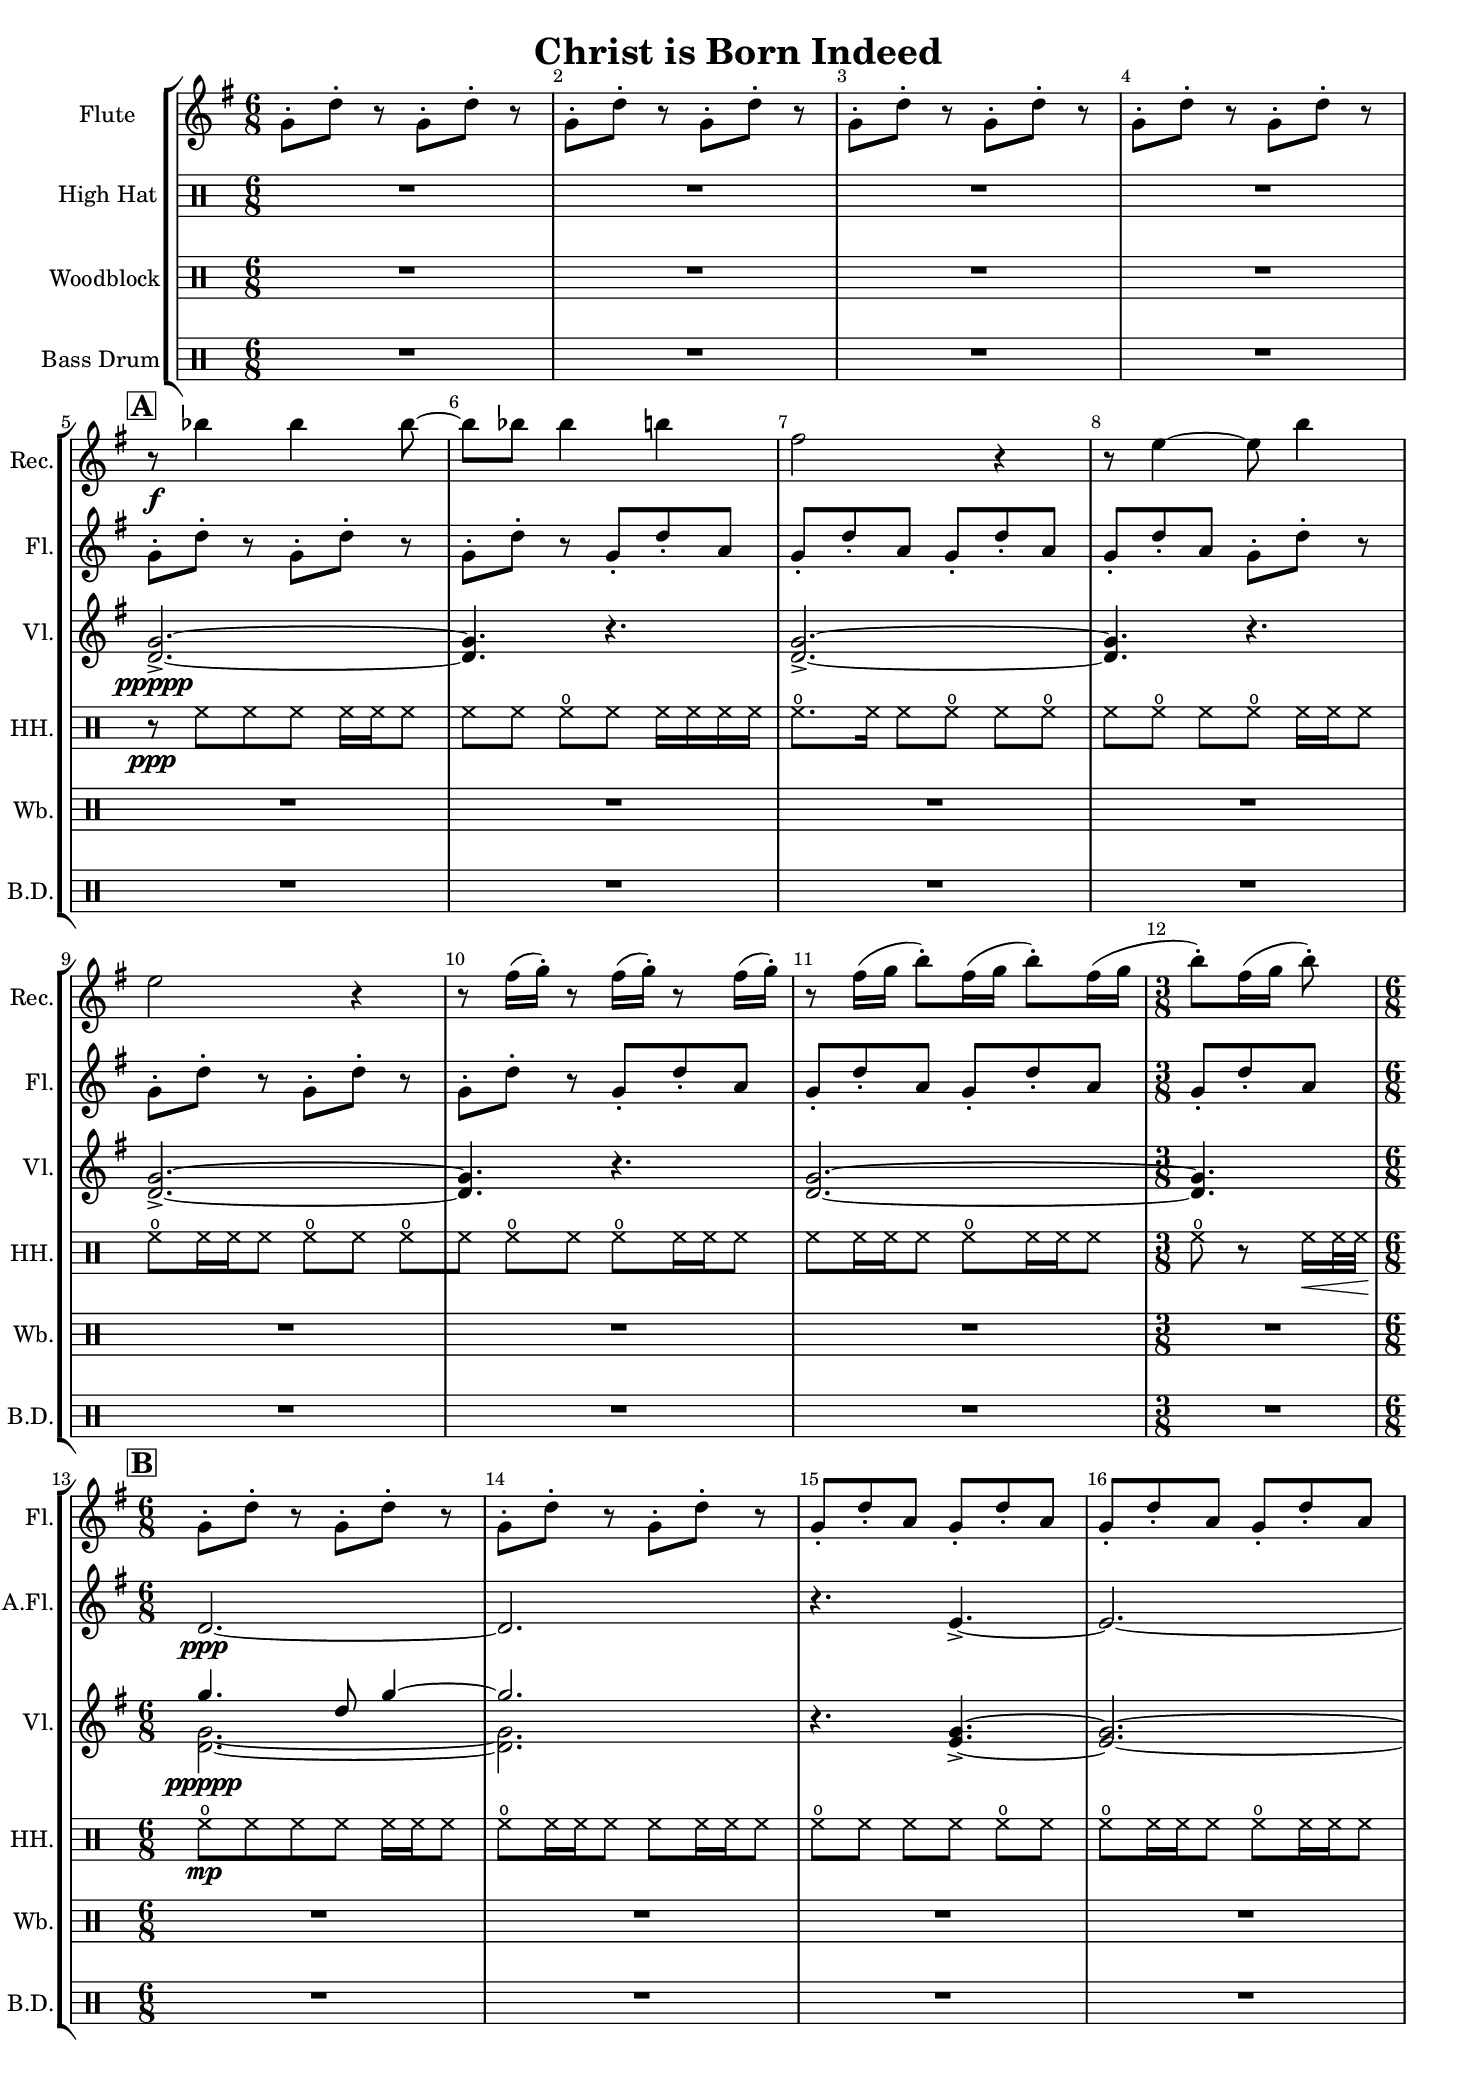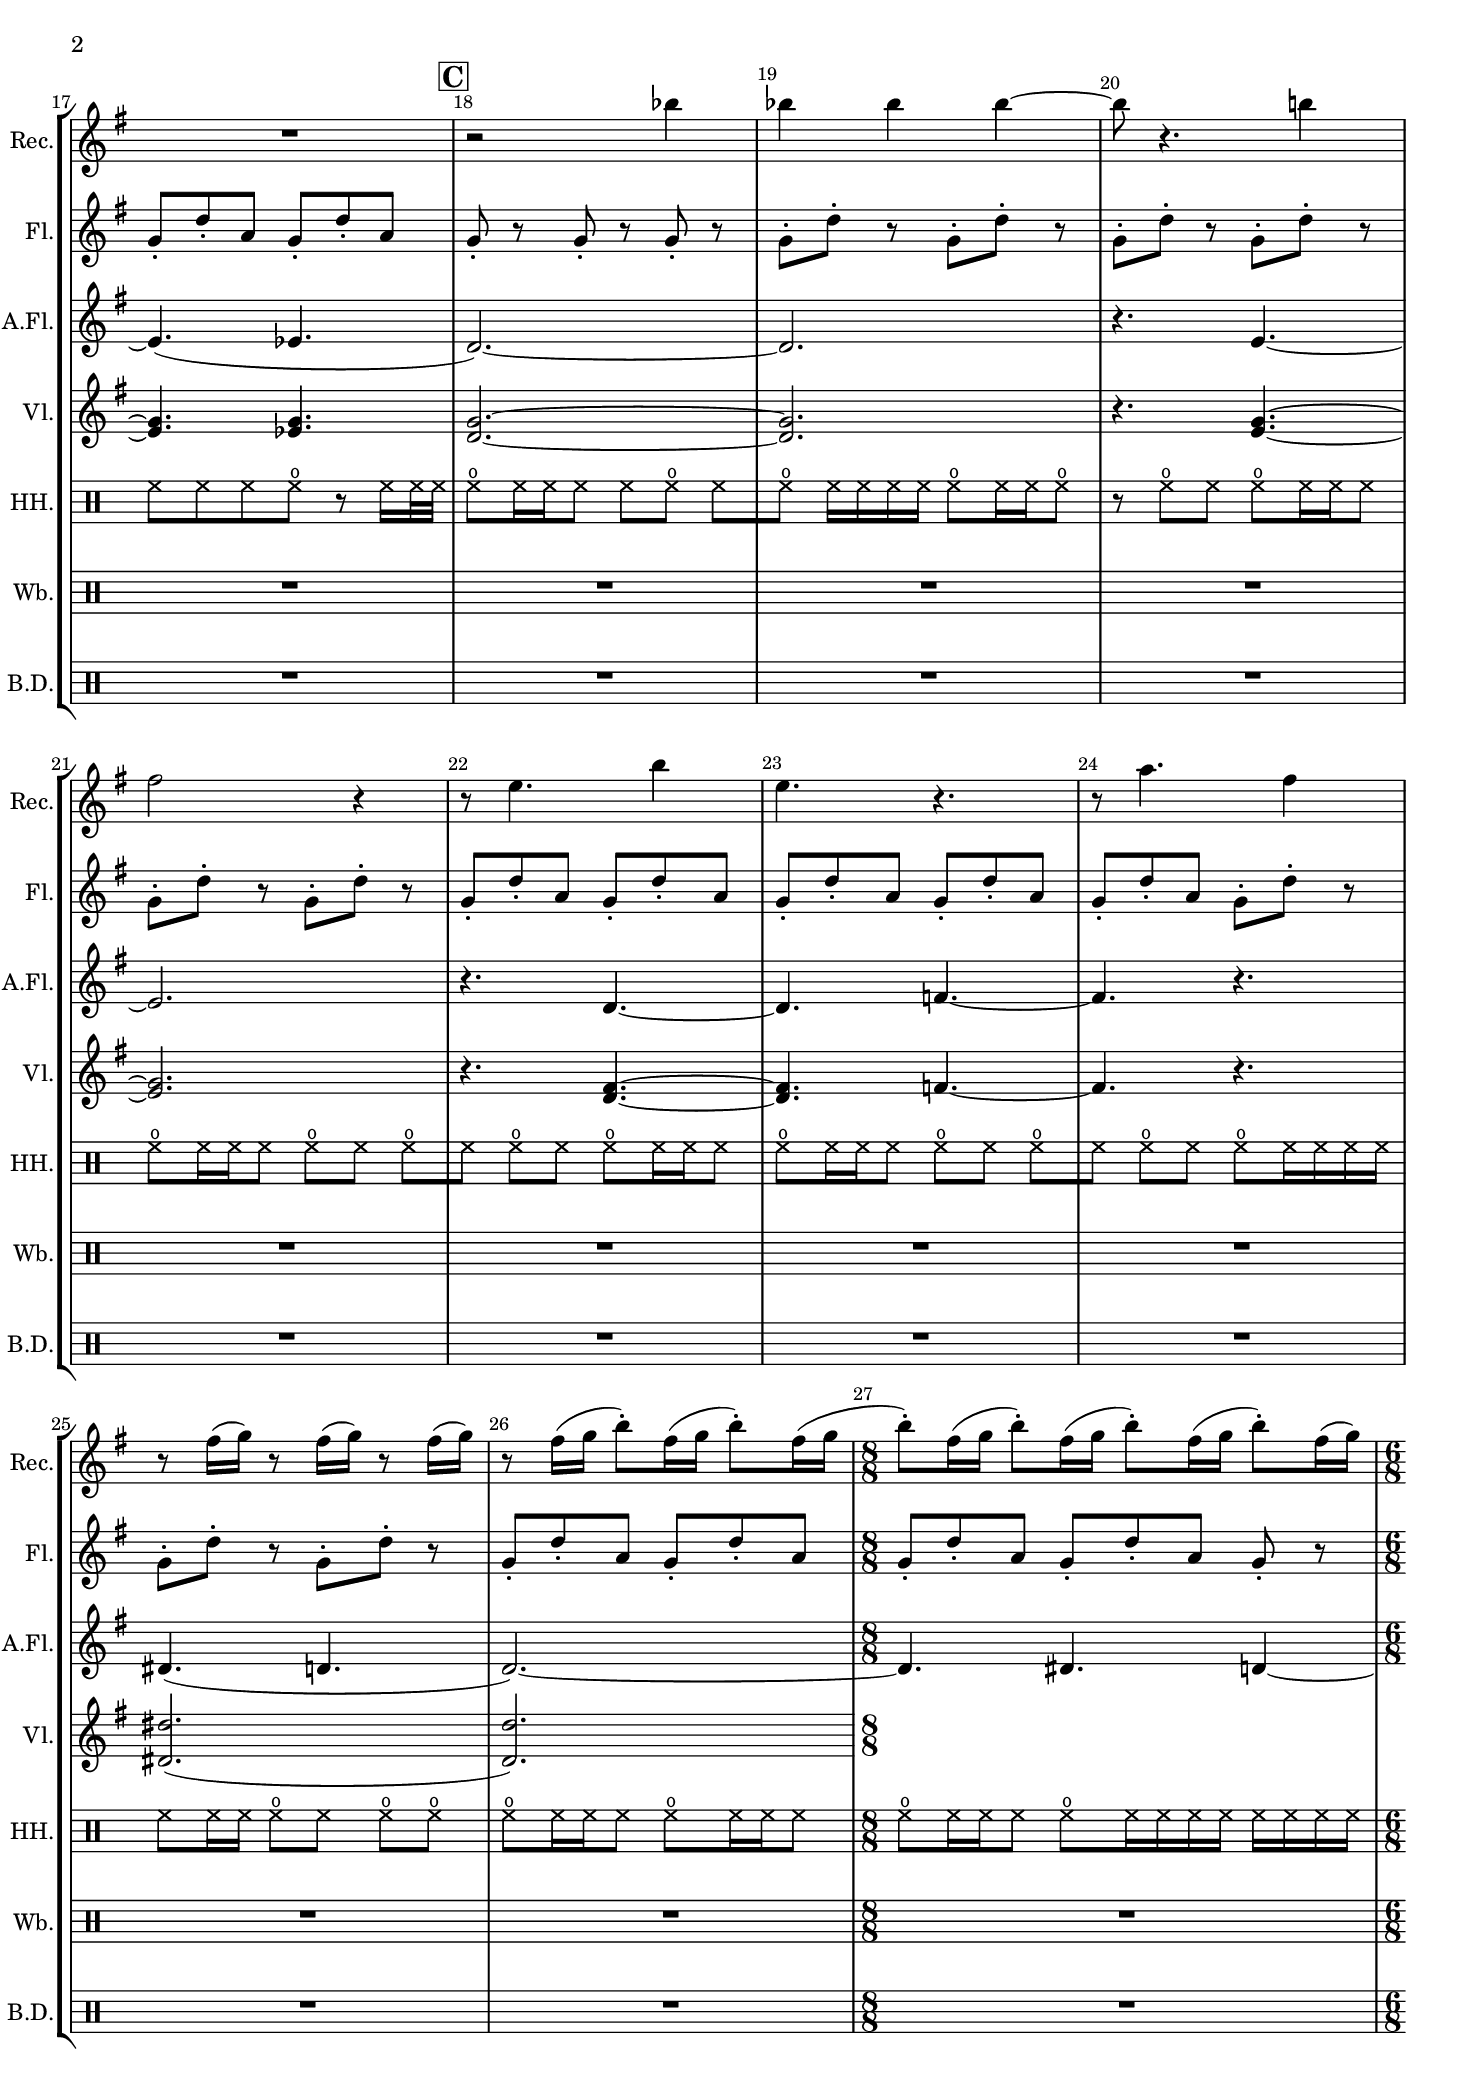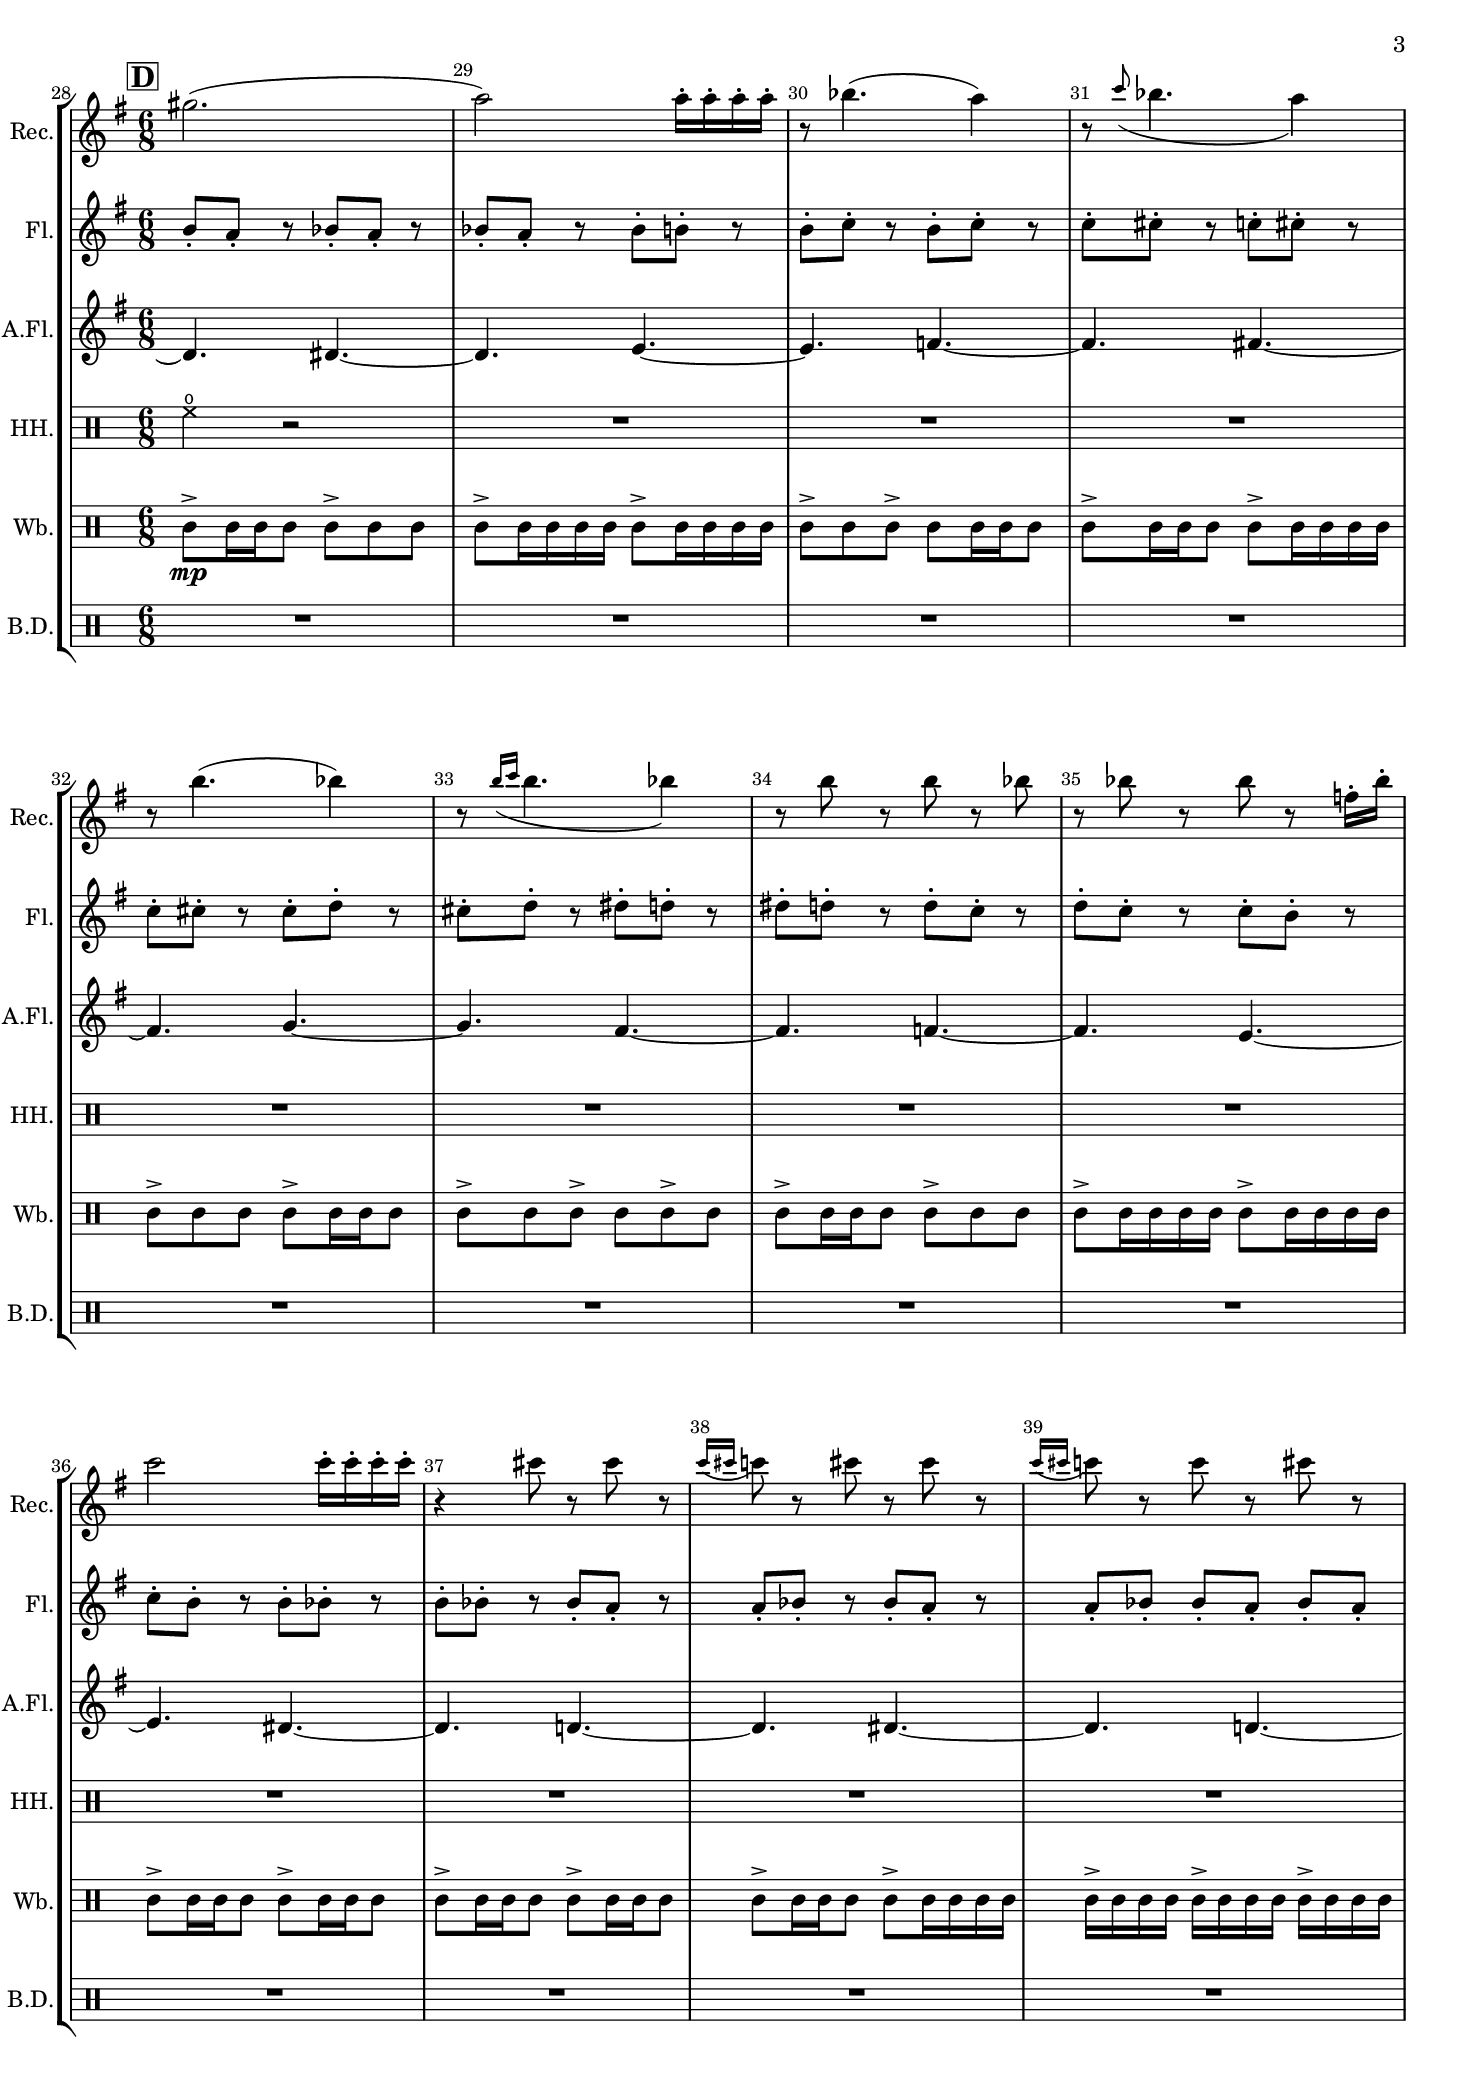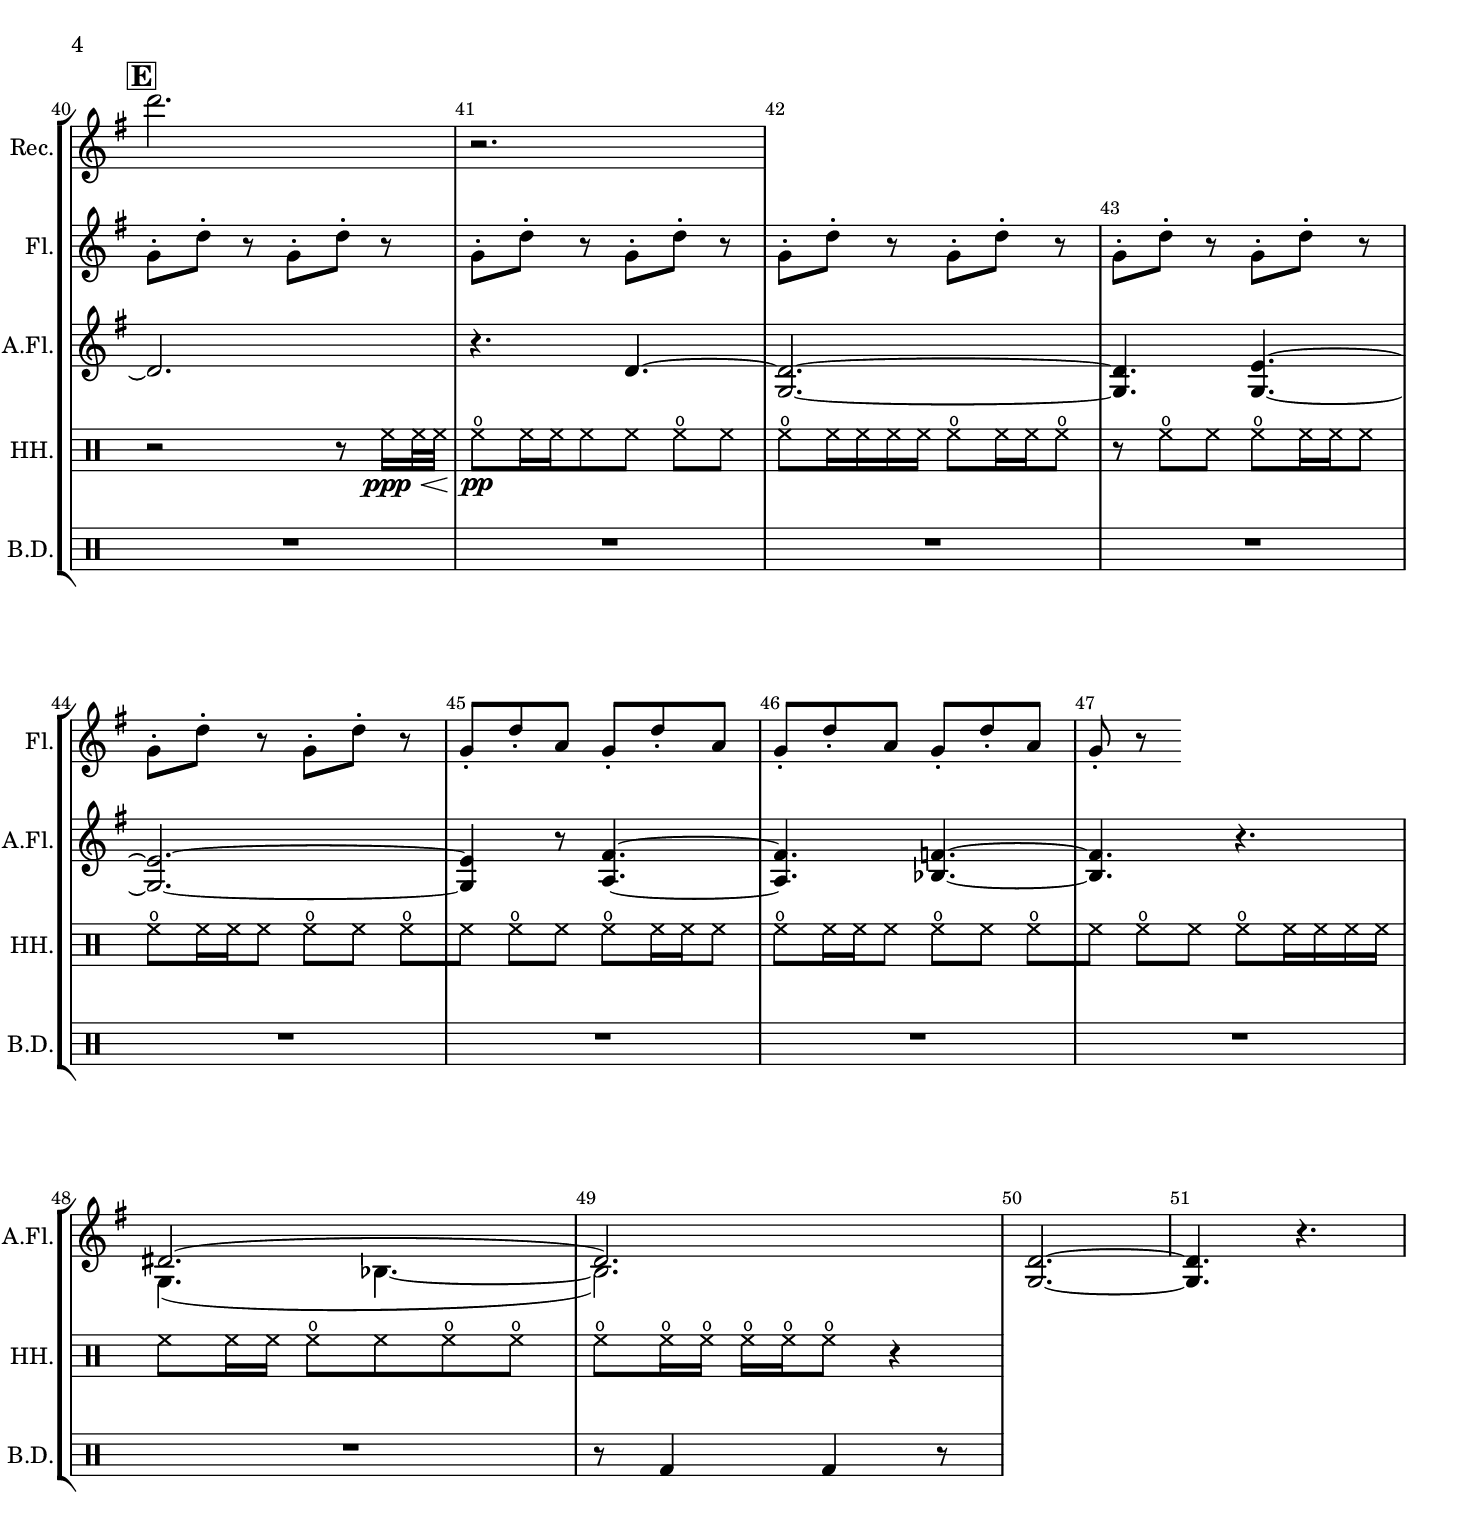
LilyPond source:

\version "2.20.0"  % necessary for upgrading to future LilyPond versions.

#(set-default-paper-size "b4")

\header{
  title = "Christ is Born Indeed"
}

\score {
  \layout {
    \context {
      \RemoveEmptyStaffContext
      \override VerticalAxisGroup.remove-first = ##t
    }
  }

  \midi {
    \tempo 4 = 124
  }

  \new StaffGroup <<
    \new Staff \with {
      instrumentName = "Recorder"
      shortInstrumentName = "Rec."
      midiInstrument = #"recorder"
    } \relative c''' {
      \override Score.BarNumber.break-visibility = ##(#f #t #t)
      \set Score.markFormatter = #format-mark-box-alphabet

      \key g \major
      \clef treble
      \time 6/8
      \repeat unfold 4 { R2. }
      \break

      % 5 // A
      \mark \default
      r8\f bes4 bes bes8~
      bes8 bes8 bes4 b4
      fis2 r4
      r8 e4~ e8 b'4
      \break
      
      % 9
      e,2 r4
      \repeat unfold 3 { r8 fis16( g-.) }
      r8 fis16([ g] b8-.[) fis16( g] b8-.[) fis16( g]
      \time 3/8
      b8-.)[ fis16( g] b8-.)
      \break
      
      % 13 // B
      \mark \default
      \time 6/8
      \repeat unfold 5 { R2. }

      % 18 // C
      \mark \default
      r2 bes4
      % 19
      bes4 bes bes~
      % 20
      bes8 r4. b4
      % 21
      fis2 r4
      % 22
      r8 e4. b'4
      % 23
      e,4. r4.
      % 24
      r8 a4. fis4
      \break

      % 25
      \repeat unfold 3 { r8 fis16([ g]) }
      % 26
      r8 fis16([ g] b8-.[) fis16( g] b8-.[) fis16( g]
      % 27
      \time 8/8
      b8-.[) fis16( g] b8-.[) fis16( g] b8-.[) fis16( g] b8-.[) fis16( g])
      \break

      % 28 // D
      \mark \default
      \time 6/8
      gis2.(
      % 29
      a2) a16-. a-. a-. a-.
      % 30
      r8 bes4.( a4)
      % 31
      r8 \grace c8( bes4. a4)
      \break
      
      % 32
      r8 b4.( bes4)
      % 33
      r8 \grace { b16( c } b4. bes4)
      % 34
      r8 b r b8 r bes
      % 35
      r bes r bes r f16-. bes-.
      \break

      % 36
      c2 c16-. c-. c-. c-.
      % 37
      r4 cis8 r cis r
      % 38
      \grace { c16( cis } c8) r cis8 r cis r
      % 39
      \grace { c16( cis } c8) r c r cis r
      \break
      
      % 40 // E
      \mark \default
      d2.
      r2.
    } 
    % End Recorder

    \new Staff \with {
      instrumentName = "Flute"
      shortInstrumentName = "Fl."
      midiInstrument = #"flute"
    } \relative c'' {
      \key g \major
      \clef treble
      \time 6/8
      \repeat unfold 11 { g8-.[ d'-.] r }
      \repeat unfold 4 { g,-. d'-. a }
      % 9
      \repeat unfold 4 { g-.[ d'-.] r }
      \repeat unfold 4 { g,-. d'-. a }

      % 13 // B
      \repeat unfold 4 { g-.[ d'-.] r }
      \repeat unfold 6 { g,-. d'-. a }
      g8-. r g-. r g-. r
      \repeat unfold 6 { g-.[ d'-.] r }
      \repeat unfold 5 { g,-. d'-. a }
      \repeat unfold 3 { g-.[ d'-.] r }
      % 26
      \repeat unfold 4 { g,-.[ d'-. a] }
      g-. r 
      \break

      % 28 // D
      b8-. a-. r bes-. a-. r
      % 29
      bes-. a-. r bes-. b-. r
      % 30
      b-. c-. r b-. c-. r 
      % 21
      c-. cis-. r c-. cis-. r
      % 32
      c-. cis-. r cis-. d-. r
      % 33
      cis-. d-. r dis-. d-. r
      % 34
      dis-. d-. r d-. c-. r
      % 35
      d-. c-. r c-. b-. r
      \break
      
      % 36
      c-. b-. r b-. bes-. r
      % 37
      b-. bes-. r bes-. a-. r
      % 38
      a-. bes-. r bes-. a-. r
      % 39
      a8-.[ bes-.] bes8-.[ a-.] bes8-.[ a-.]

      % 40 // E
      \repeat unfold 10 { g8-.[ d'-.] r }
      \repeat unfold 4 { g,-.[ d'-. a] }
      % 47
      g-. r
    }
    % End Flute

    \new Staff \with {
      instrumentName = "Alto Flute"
      shortInstrumentName = "A.Fl."
      midiInstrument = #"flute"
    } \relative c' {
      \key g \major
      R1 * 6/8 * 11
      % 12
      R1 * 3/8
      
      % 13 // B
      \time 6/8
      d2.~\ppp
      d
      % 15
      r4. e4.->~
      e2.~

      % 17
      e4.( ees
      % 18 // C
      d2.)~
      % 19
      d2.
      % 20
      r4. e~
      
      % 21
      e2.
      % 22
      r4. d4.~
      % 23
      d4. f~
      % 24
      f4. r

      % 25
      dis4.( d
      d2.)~

      % 27
      \time 8/8
      d4. dis4. d4~

      % 28 // D
      d4. dis~
      % 29
      dis4. e~
      % 30
      e f~
      % 31
      f fis~

      % 32
      fis g~
      g fis~
      fis f~
      f e~

      % 36
      e dis~
      dis d~
      d dis~
      dis d~

      % 40 // E
      d2.
      r4. d^~
      % 42
      <d g,>2.~
      <d g,>4. <e g,>~
      \break
      
      % 44
      <e g,>2.~
      % 45
      <e g,>4 r8 <fis a,>4.~
      % 46
      <fis a,>4. <f bes,>~
      % 47
      <f bes,> r4.
      \break

      <<
        \relative {
          % 48
          dis'2.(
          % 49
          d)~
        }
        \\
        \relative {
          % 48
          g4.( bes~
          % 49
          bes2.)
        }
      >>
      % 50
      <d g,>~
      <d g,>4. r
    }

    \new Staff \with {
      instrumentName = "Violin"
      shortInstrumentName = "Vl."
      midiInstrument = #"violin"
    } \relative c'' {
      \key g \major
      \repeat unfold 4 { R2. }
      % 5 // A
      <g d>2.->\ppppp~
      <g d>4. r
      <g d>2.->~
      <g d>4. r
      % 9
      <g d>2.->~
      <g d>4. r
      <g d>2.~
      % 12
      \time 3/8
      <g d>4.

      % 13 // B
      <<
        \relative {
          \stemUp g''4.\ppppp d8 g4~
          % 14
          g2.
        }
        \\
        \relative {
          <g' d>2._~
          % 14
          <g d>2.
        }
      >>
      % 15
      r4.
      <g e>->~
      <g e>2.~
      \break

      % 17
      <g e>4. <g ees>4.
      % 18 // C
      <g d>2.~
      % 19
      <g d>2.

      % 20
      r4. <g e>~
      % 21
      <g e>2.
      % 22
      r4. <fis d>4.~
      % 23
      <fis d> <f>~
      % 24
      <f> r
      % 25
      <dis' dis,>2.(
      % 26
      <d d,>)
    }
    % End Violin

    \new DrumStaff \with {
      instrumentName = "High Hat"
      shortInstrumentName = "HH."
    } \drummode {
      \repeat unfold 4 { R2. }
      % 5 // A
      r8\ppp hihat8[ hh hh] hh16 hh hh8
      % 6
      hh8[ hh8] openhihat[ hh] hh16[ hh hh hh]
      % 7
      openhihat8.[ hh16] hh8[ openhihat]
      \repeat unfold 3 { hh[ openhihat] }
      hh16 hh hh8
      % 9
      openhihat8[ hh16 hh hh8] openhihat[ hh] openhihat[
      % 10
      hh8] openhihat[ hh8] openhihat[ hh16 hh hh8]
      % 11
      hh[ hh16 hh hh8] openhihat[ hh16 hh16 hh8]
      % 12
      openhihat r8 hh16\< hh32 hh\!

      % 13 // B
      openhihat8[\mp hh8 hh hh ] hh16 hh hh8
      
      % 14
      openhihat8[ hh16 hh hh8] hh[ hh16 hh hh8]
      % 15
      openhihat[ hh] hh[ hh] openhihat[ hh]
      % 16
      openhihat[ hh16 hh hh8] openhihat8[ hh16 hh hh8]
      % 17
      hh[ hh hh openhihat] r8 hh16 hh32 hh

      % 18 // C
      openhihat8[ hh16 hh hh8] hh[ openhihat] hh[ openhihat]
      % 19
      hh16[ hh hh hh] openhihat8[ hh16 hh openhihat8]
      % 20
      r8 openhihat[ hh] openhihat[ hh16 hh hh8]
      % 21
      openhihat8[ hh16 hh hh8] openhihat[ hh] openhihat[
      % 22
      hh] openhihat[ hh] openhihat[ hh16 hh hh8]
      % 23
      openhihat8[ hh16 hh hh8] openhihat[ hh] openhihat[
      % 24
      hh] openhihat[ hh] openhihat[ hh16 hh16 hh16 hh16]
      % 25
      hh8[ hh16 hh] openhihat8[ hh] openhihat openhihat
      % 26
      openhihat[ hh16 hh hh8] openhihat[ hh16 hh hh8]
      % 27
      \time 8/8
      openhihat[ hh16 hh hh8] openhihat[ hh16 hh hh hh] hh[ hh hh hh]
      \break

      % 28 // D
      \time 6/8
      openhihat4 r2
      % 29
      R1 * 6/8 * 11
      \break

      % 40 // E
      r2 r8 hh16\<\ppp hh32 hh\!
      % 41
      openhihat8[\pp hh16 hh hh8 hh] openhihat8[ hh]
      % 42
      openhihat8[ hh16 hh hh hh] openhihat8[ hh16 hh openhihat8]
      % 43
      r8 openhihat8[ hh] openhihat[ hh16 hh hh8]
      \break

      % 44
      openhihat8[ hh16 hh hh8] openhihat[ hh] openhihat[
      % 45
      hh] openhihat[ hh] openhihat[ hh16 hh hh8]
      % 46
      openhihat[ hh16 hh hh8] openhihat[ hh] openhihat[
      % 47
      hh] openhihat[ hh] openhihat[ hh16 hh hh hh]
      \break

      % 48
      hh8[ hh16 hh] openhihat8[ hh openhihat openhihat]
      % 49
      openhihat[ openhihat16 openhihat] openhihat[ openhihat openhihat8] r4
    }
    % End Hi Hat
    
    \new DrumStaff \with {
      instrumentName = "Woodblock"
      shortInstrumentName = "Wb."
    } \drummode {
      R1 * 6/8 * 11
      % 12
      R1 * 3/8
      
      % 13 // B
      R1 * 6/8 * 14

      % 27
      R1 * 8/8
      % 28
      wbl8->[\mp wbl16 wbl wbl8] wbl-> wbl wbl
      % 29
      wbl->[ wbl16 wbl wbl wbl] wbl8-> wbl16 wbl wbl wbl
      % 30
      wbl8->[ wbl wbl->] wbl[ wbl16 wbl16 wbl8]
      % 31
      wbl->[ wbl16 wbl wbl8] wbl->[ wbl16 wbl wbl wbl]
      \break

      % 32
      wbl8->[ wbl wbl] wbl->[ wbl16 wbl wbl8]
      % 33
      wbl8->[ wbl wbl->] wbl[ wbl-> wbl]
      % 34
      wbl8->[ wbl16 wbl wbl8] wbl->[ wbl wbl]
      % 35
      wbl8->[ wbl16 wbl wbl wbl] wbl8->[ wbl16 wbl wbl wbl]
      \break

      % 36
      \repeat unfold 5 { wbl8->[ wbl16 wbl wbl8] }
      wbl8->[ wbl16 wbl wbl wbl]
      % 39
      wbl16[-> wbl wbl wbl] wbl->[ wbl wbl wbl] wbl[-> wbl wbl wbl]
    }
    % End Toms

    \new DrumStaff \with {
      instrumentName = "Bass Drum"
      shortInstrumentName = "B.D."
    } \drummode {
      R1 * 6/8 * 11
      % 12
      R1 * 3/8
      
      % 13 // B
      R1 * 6/8 * 14

      % 27
      R1 * 8/8

      % 28 // D
      R1 * 6/8 * 12

      % 40 // E
      R1 * 6/8 * 9
      % 49
      r8 bd4 bd4 r8
    }
    % End Bass Drum
  >>
}